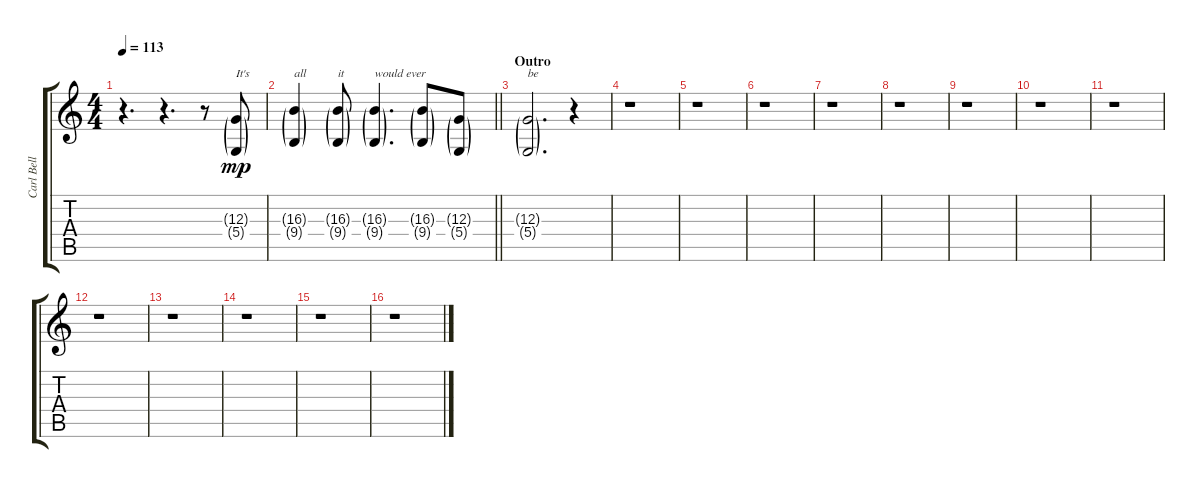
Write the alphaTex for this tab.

\track ("Carl Bell (Backing Vocals)" "Carl Bell ") {instrument harmonica}
\staff {score tabs}
\tuning (E4 B3 G3 D3 A2 E2) {hide}
\ts (4 4)
\tempo 113
\clef g2
\ks c
r.4{d dy f} r.4{d} r.8 (12.3{g} 5.4{g}).8{txt "It's" dy mp} |
\barLineRight lightlight
(16.3{g} 9.4{g}).4{txt "all"} (16.3{g} 9.4{g}).8{txt "it"} (16.3{g} 9.4{g}).4{d txt "would ever"} (16.3{g} 9.4{g}).8 (12.3{g} 5.4{g}).8 |
\section ("" "Outro")
(12.3{g} 5.4{g}).2{d txt "be"} r.4 |
r.1 |
r.1 |
r.1 |
r.1 |
r.1 |
r.1 |
r.1 |
r.1 |
r.1 |
r.1 |
r.1 |
r.1 |
r.1
